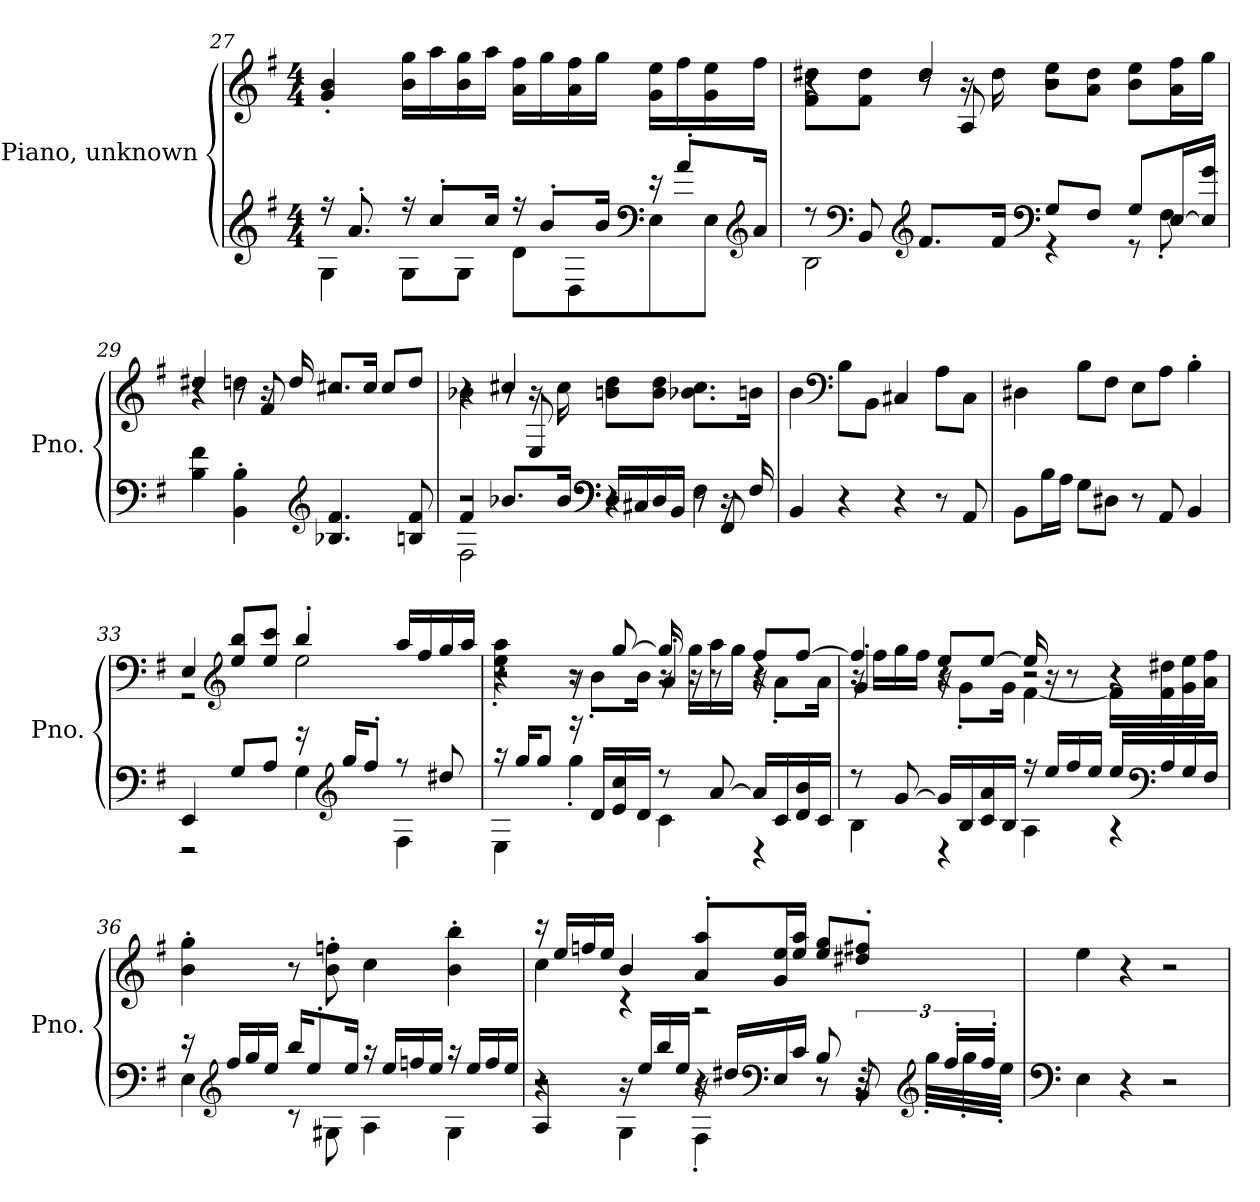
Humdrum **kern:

**kern	**kern
*part1	*part1
*staff2	*staff1
*I"Piano, unknown	*
*I'Pno.	*
!!LO:PB:g=z
*clefG2	*clefG2
*k[f#]	*k[f#]
*M4/4	*M4/4
=27	=27
*^	*
16r	4G\	4g/' 4b/'
8.a'/	.	.
16r	8G\L	16b\ 16gg\LL
8cc'/L	.	16aa\
.	8G\J	16b\ 16gg\
16cc/Jk	.	16aa\JJ
16r	8d\L	16a\ 16ff#\LL
8b'/L	.	16gg\
.	8D\	16a\ 16ff#\
16b/Jk	.	16gg\JJ
*clefF4	*	*
16r	8E\	16g\ 16ee\LL
8a'/L	.	16ff#\
.	8E\J	16g\ 16ee\
*clefG2	*	*
16a/Jk	.	16ff#\JJ
=28	=28	=28
*	*	*^
*	*	*	*^
8r	2B\	4r	8f#\ 8dd#X\L	4r
*clefF4	*	*	*	*
8BB/	.	.	8f#\ 8dd#\J	.
*clefG2	*	*	*	*
8.f#/L	.	4dd#/	8r	8r
.	.	.	16r	8A/
16f#/Jk	.	.	16dd#\	.
*clefF4	*	*	*	*
8G/L	4r	2r	8b\ 8ee\L	2r
8F#/J	.	.	8a\ 8dd#\J	.
8G/L	8r	.	8b\ 8ee\L	.
[16E/L	8F#'\	.	16a\ 16ff#\L	.
16E/] 16g/JJ	.	.	16gg\JJ	.
*v	*v	*	*	*
!!LO:LB:g=z	!!	!!
=29	=29	=29	=29
4B\ 4f#\	4dd#X/	4r	4r
4BB\' 4B\'	8r	4ddn\	8r
.	16r	.	8f#/
.	16dd/	.	.
*clefG2	*	*	*
4.B-X/ 4.f#/	8.cc#X/L	2r	2r
.	16cc#/Jk	.	.
.	8cc#/L	.	.
8Bn/ 8f#/	8dd/J	.	.
=30	=30	=30	=30
*^	*	*	*
*	*^	*	*	*
4f#/	2F#\	2r	4r	4b-X\	4r
8.b-X/L	.	.	4cc#X/	8r	8r
.	.	.	.	16r	8E/
16b-/Jk	.	.	.	16cc#\	.
*clefF4	*	*	*	*	*
16D/LL	4r	4r	2r	8bn\ 8dd\L	2r
16C#X/	.	.	.	.	.
16D/	.	.	.	8b\ 8dd\J	.
16BB/JJ	.	.	.	.	.
8r	4F#\	8r	.	8.b-X\ 8.cc#\L	.
16r	.	8FF#/	.	.	.
16F#/	.	.	.	16bn\Jk	.
*v	*v	*v	*	*	*
*	*v	*v	*v
=31	=31
4BB/	4b\
*	*clefF4
4r	8B\L
.	8BB\J
4r	4C#X/
8r	8A\L
8AA/	8C#\J
!!LO:LB:g=z
=32	=32
8BB\L	4D#X\
16B\L	.
16A\JJ	.
8G\L	8B\L
8D#X\J	8F#\J
8r	8E\L
8AA/	8A\J
4BB/	4B'\
=33	=33
*^	*^
4EE/	2r	4E/	2r
*	*	*clefG2	*
8G/L	.	8ee/ 8bb/L	.
8A/J	.	8ee/ 8ccc/J	.
16r	4G\	4bb'/	2ee\
*clefG2	*	*	*
16gg/KL	.	.	.
8ff#'/J	.	.	.
8r	4F#\	16aa/LL	.
.	.	16ff#/	.
8dd#X/	.	16gg/	.
.	.	16aa/JJ	.
=34	=34	=34	=34
*	*	*	*^
16r	4E\	4r	4ee\' 4aa\'	2r
16gg/KL	.	.	.	.
8gg/J	.	.	.	.
16r	4gg'\	8r	16r	.
16d/LL	.	.	8b'\L	.
16e/ 16cc/	.	[8gg/	.	.
16d/JJ	.	.	16b\Jk	.
8r	4c\	16gg/]	16r	4a'/
.	.	16r	16gg\LL	.
[8a/	.	8r	16aa\	.
.	.	.	16gg\JJ	.
16a/LL]	4r	8ff#/L	16r	4r
16c/	.	.	8a'\L	.
16d/ 16b/	.	[8ff#/J	.	.
16c/JJ	.	.	16a\Jk	.
!!LO:LB:g=z	!!	!!
=35	=35	=35	=35	=35
8r	4B\	4ff#/]	16r	4g'/
.	.	.	16ff#\LL	.
[8g/	.	.	16gg\	.
.	.	.	16ff#\JJ	.
16g/LL]	4r	8ee/L	16r	4r
16B/	.	.	8g'\L	.
16c/ 16a/	.	[8ee/J	.	.
16B/JJ	.	.	16g\Jk	.
16r	4A\	16ee/]	[4f#\	2r
16ee/LL	.	16r	.	.
16ff#/	.	8r	.	.
16ee/JJ	.	.	.	.
16ee/LL	4r	4r	16f#\LL]	.
*clefF4	*	*	*	*
16A/	.	.	16f#\ 16dd#X\	.
16G/	.	.	16g\ 16ee\	.
16F#/JJ	.	.	16a\ 16ff#\JJ	.
*	*	*v	*v	*v
=36	=36	=36
16r	4E\	4b\' 4gg\'
*clefG2	*	*
16ff#/LL	.	.
16gg/	.	.
16ee/JJ	.	.
16bb/KL	8r	8r
8ee'/	.	.
.	8G#X\	8b\' 8ffn\'
16ee/Jk	.	.
16r	4A\	4cc\
16ee/LL	.	.
16ffn/	.	.
16ee/JJ	.	.
16r	4G#\	4b\' 4bb\'
16ee/LL	.	.
16ff/	.	.
16ee/JJ	.	.
!!LO:LB:g=z
=37	=37	=37
*	*^	*^
4A/	4r	2r	16r	4cc\
.	.	.	16ee/LL	.
.	.	.	16ffn/	.
.	.	.	16ee/JJ	.
16r	4G\	.	4b/	4r
16ee/LL	.	.	.	.
16bb/	.	.	.	.
16ee/JJ	.	.	.	.
16r	4F#'\	4r	8a/' 8aa/'L	2r
16dd#X/LL	.	.	.	.
*clefF4	*	*	*	*
16E/	.	.	16g/ 16ee/L	.
16c/JJ	.	.	16ee/ 16aa/JJ	.
8B/	8r	8r	8ee/ 8gg/L	.
24r	32r	8BB/	8dd#X/' 8ff#X/'J	.
*clefG2	*	*	*	*
.	32gg'\LLL	.	.	.
24ff#'/LL	.	.	.	.
.	32gg'\	.	.	.
24ff#'/JJ	.	.	.	.
.	32ee'\JJJ	.	.	.
*v	*v	*v	*	*
*	*v	*v
=38	=38
*clefF4	*
4E\	4ee\
4r	4r
2r	2r
=	=
*-	*-
